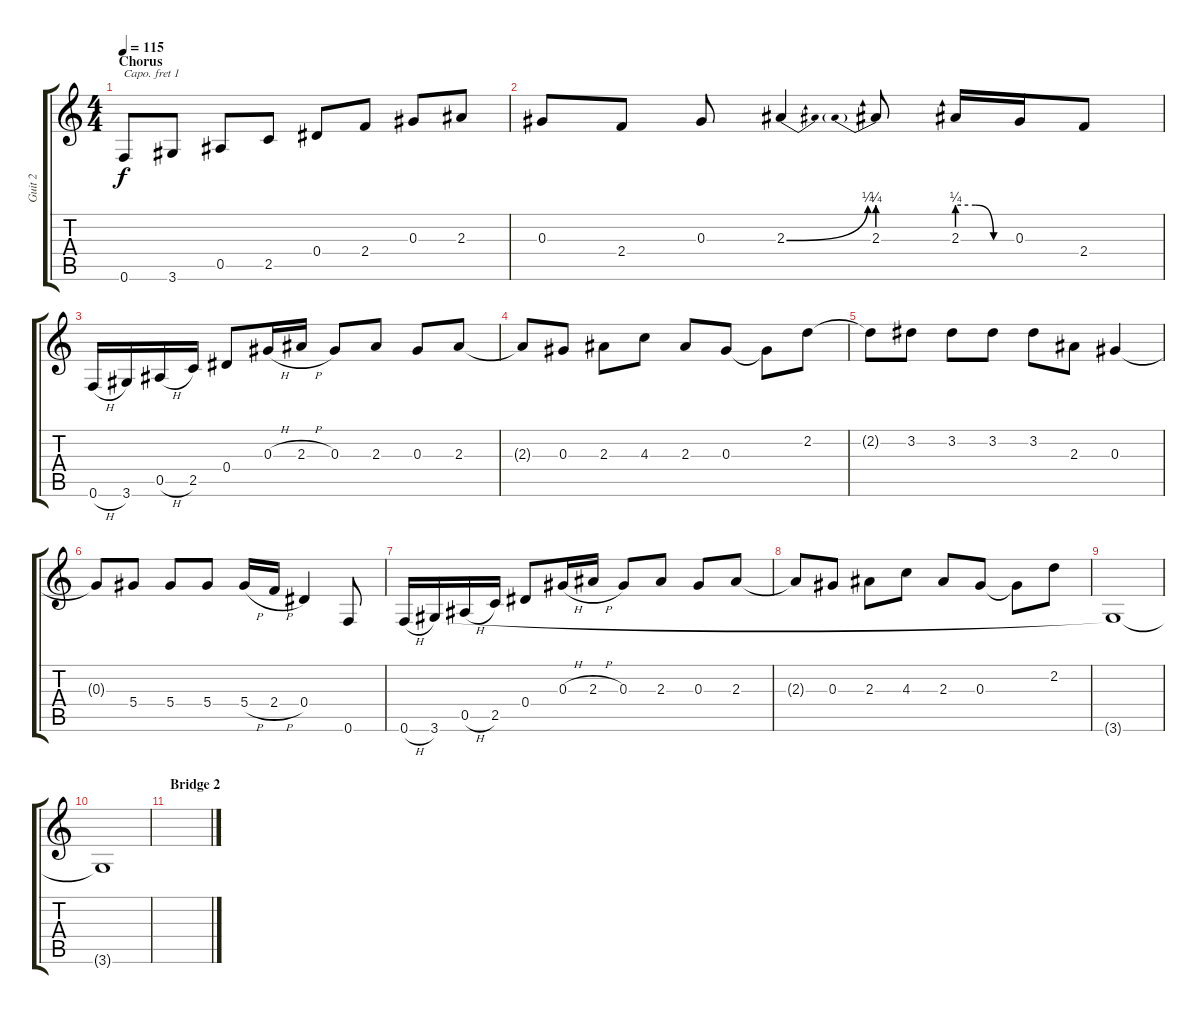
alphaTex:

\track ("Guit 2" "Guit 2") {instrument electricguitarjazz}
\staff {score tabs}
\capo 1
\tuning (E4 B3 G3 D3 A2 E2) {hide}
\ts (4 4)
\section ("" "Chorus")
\tempo 115
\clef g2
\ks c
0.6.8{dy f} 3.6.8 0.5.8 2.5.8 0.4.8 2.4.8 0.3.8 2.3.8 |
0.3.8 2.4.8 0.3.8 2.3{be (bend 0 0 60 1)}.4 2.3{be (prebend 0 1 60 1)}.8 2.3{be (custom 0 1 20 1 40 0 60 0)}.16 0.3.16 2.4.8 |
0.6{h}.16 3.6.16 0.5{h}.16 2.5.16 0.4.8 0.3{h}.16 2.3{h}.16 0.3.8 2.3.8 0.3.8 2.3.8 |
2.3{t}.8 0.3.8 2.3.8 4.3.8 2.3.8 0.3.8 0.3{t}.8 2.2.8 |
2.2{t}.8 3.2.8 3.2.8 3.2.8 3.2.8 2.3.8 0.3.4 |
0.3{t}.8 5.4.8 5.4.8 5.4.8 5.4{h}.16 2.4{h}.16 0.4.4 0.6.8 |
0.6{h}.16 3.6.16 0.5{h}.16 2.5.16 0.4.8 0.3{h}.16 2.3{h}.16 0.3.8 2.3.8 0.3.8 2.3.8 |
2.3{t}.8 0.3.8 2.3.8 4.3.8 2.3.8 0.3.8 0.3{t}.8 2.2.8 |
3.6{t}.1 |
3.6{t}.1 |
\section ("" "Bridge 2")
